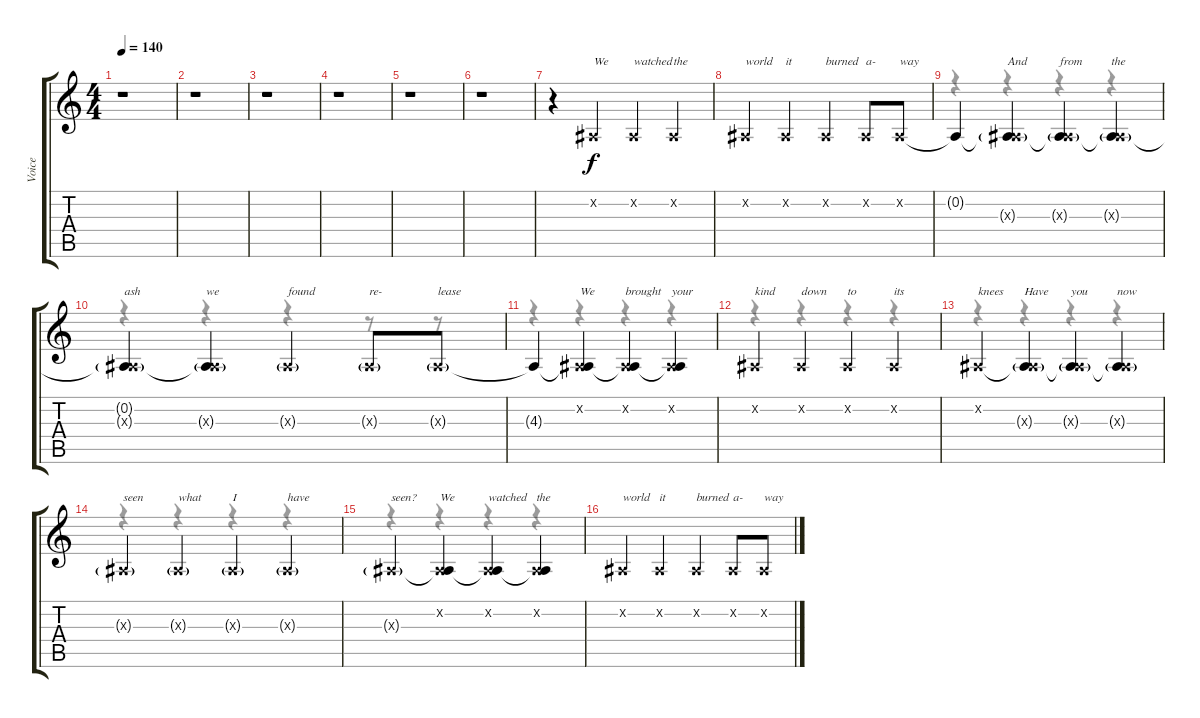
\track ("Voice" "Voice") {instrument lead6voice}
\staff {score tabs}
\tuning (Eb4 Bb3 Gb3 Db3 Ab2 Eb2) {hide}
\voice
\ts (4 4)
\tempo 140
\clef g2
\ks c
r.1{dy f} |
r.1 |
r.1 |
r.1 |
r.1 |
r.1 |
r.4 0.2{x}.4{txt "We"} 0.2{x}.4{txt "watched"} 0.2{x}.4{txt "the"} |
0.2{x}.4{txt "world"} 0.2{x}.4{txt "it"} 0.2{x}.4{txt "burned"} 0.2{x}.8{txt "a-"} 0.2{x}.8{txt "way"} |
0.2{t}.4 (0.2{t} 4.3{g x}).4{txt "And"} (0.2{t} 4.3{g x}).4{txt "from"} (0.2{t} 4.3{g x}).4{txt "the"} |
(0.2{t} 4.3{g x}).4{txt "ash"} (0.2{t} 4.3{g x}).4{txt "we"} 4.3{g x}.4{txt "found"} 4.3{g x}.8{txt "re-"} 4.3{g x}.8{txt "lease"} |
4.3{t}.4 (0.2{x} 4.3{t}).4{txt "We"} (0.2{x} 4.3{t}).4{txt "brought"} (0.2{x} 4.3{t}).4{txt "your"} |
0.2{x}.4{txt "kind"} 0.2{x}.4{txt "down"} 0.2{x}.4{txt "to"} 0.2{x}.4{txt "its"} |
0.2{x}.4{txt "knees"} (0.2{t} 4.3{g x}).4{txt "Have"} (0.2{t} 4.3{g x}).4{txt "you"} (0.2{t} 4.3{g x}).4{txt "now"} |
4.3{g x}.4{txt "seen"} 4.3{g x}.4{txt "what"} 4.3{g x}.4{txt "I"} 4.3{g x}.4{txt "have"} |
4.3{g x}.4{txt "seen?"} (0.2{x} 4.3{t}).4{txt "We"} (0.2{x} 4.3{t}).4{txt "watched"} (0.2{x} 4.3{t}).4{txt "the"} |
0.2{x}.4{txt "world"} 0.2{x}.4{txt "it"} 0.2{x}.4{txt "burned"} 0.2{x}.8{txt "a-"} 0.2{x}.8{txt "way"}
\voice
\clef g2
\ottava regular
\simile none
\ks c
|
|
|
|
|
|
|
|
r.4 r.4 r.4 r.4 |
r.4 r.4 r.4 r.8 r.8 |
r.4 r.4 r.4 r.4 |
r.4 r.4 r.4 r.4 |
r.4 r.4 r.4 r.4 |
r.4 r.4 r.4 r.4 |
r.4 r.4 r.4 r.4 |
